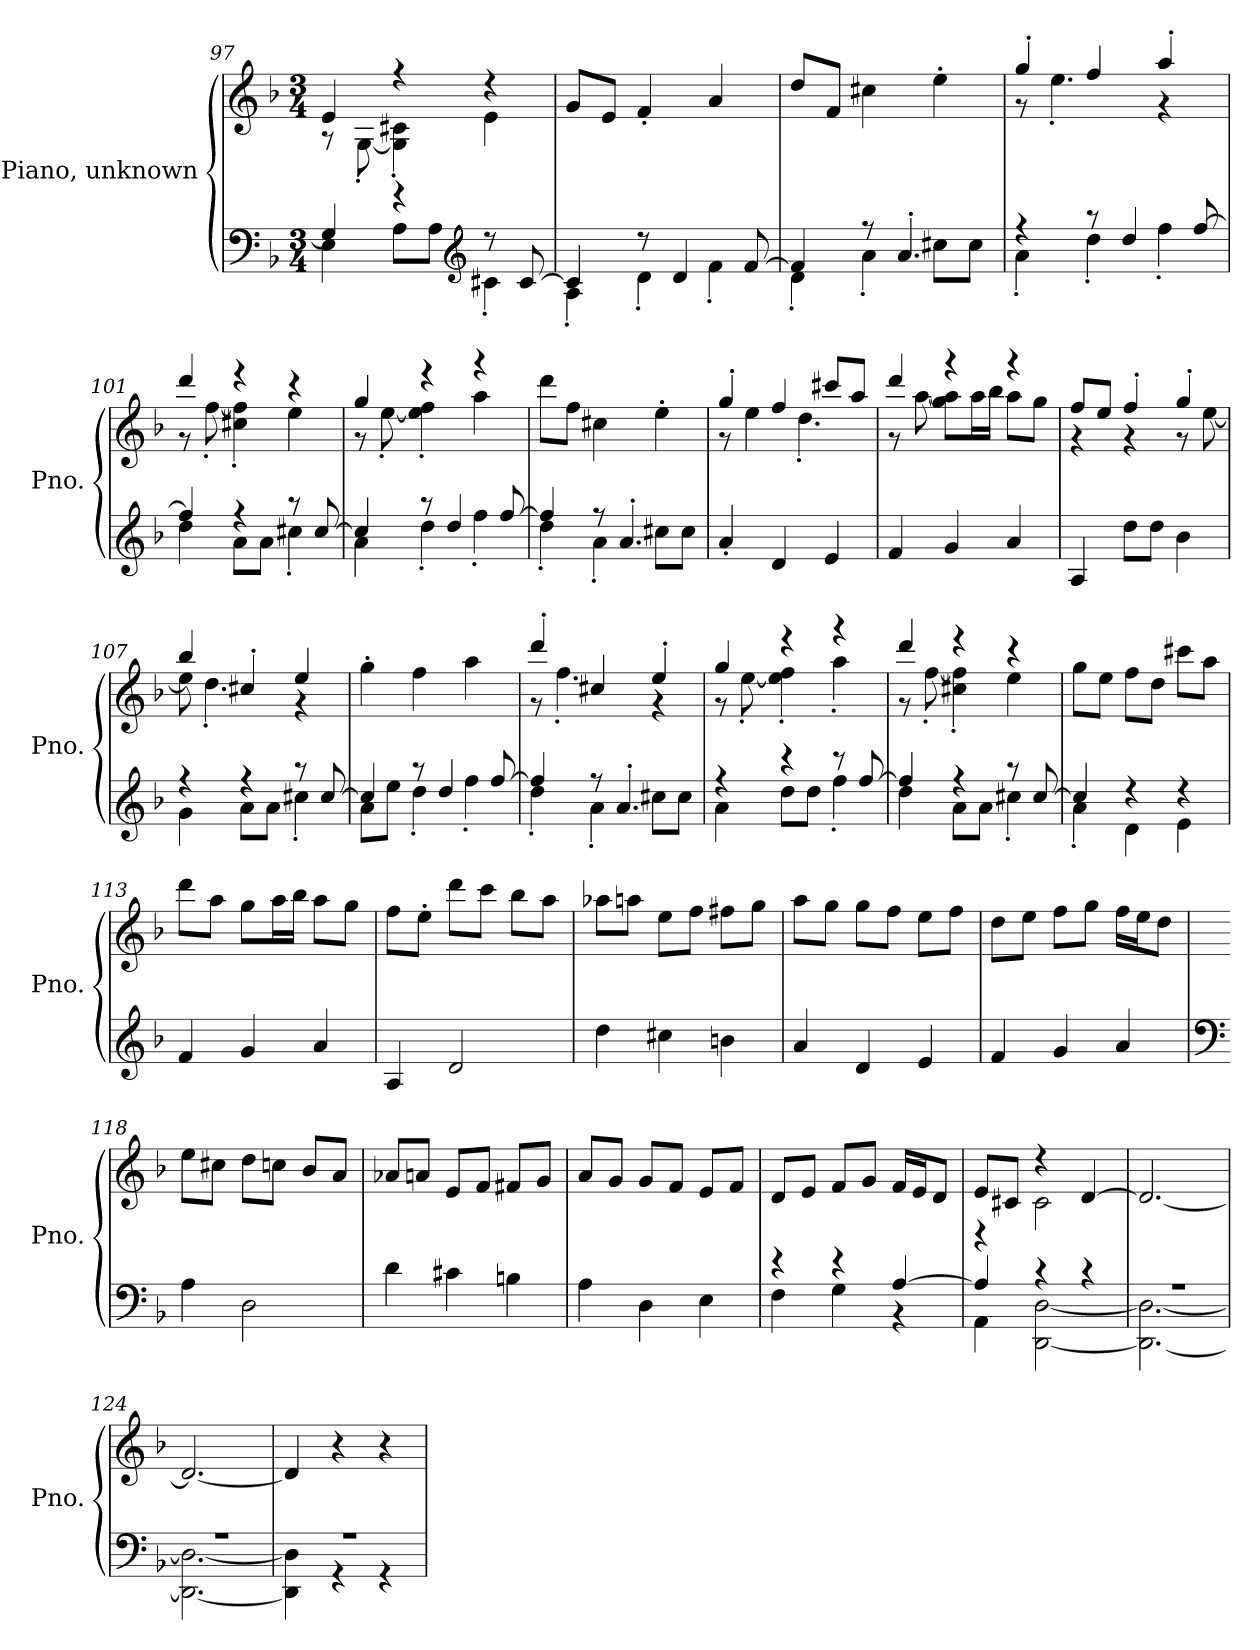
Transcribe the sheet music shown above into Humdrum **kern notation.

**kern	**kern
*part1	*part1
*staff2	*staff1
*I"Piano, unknown	*
*I'Pno.	*
!!LO:LB:g=z
*clefF4	*clefG2
*k[b-]	*k[b-]
*M3/4	*M3/4
=97	=97
*^	*^
4G/]	4E\	4e/	8r
.	.	.	[8G'\
4r	8A\L	4r	4G\]' 4c#X\'
.	8A\J	.	.
*clefG2	*	*	*
8r	4c#X'\	4r	4e\
[8c#/	.	.	.
*	*	*v	*v
=98	=98	=98
4c#/]	4A'\	8g/L
.	.	8e/J
8r	4d'\	4f'/
4d/	.	.
.	4f'\	4a/
[8f/	.	.
=99	=99	=99
4f/]	4d'\	8dd/L
.	.	8f/J
8r	4a'\	4cc#X\
4.a'/	.	.
.	8cc#X\L	4ee'\
.	8cc#\J	.
=100	=100	=100
*	*	*^
4r	4a'\	4gg'/	8r
.	.	.	4.ee'\
8r	4dd'\	4ff/	.
4dd/	.	.	.
.	4ff'\	4aa'/	4r
[8ff/	.	.	.
=101	=101	=101	=101
4ff/]	4dd\	4ddd/	8r
.	.	.	[8ff'\
4r	8a\L	4r	4cc#X\' 4ff\]'
.	8a\J	.	.
8r	4cc#X'\	4r	4ee\
[8cc#/	.	.	.
!!LO:LB:g=z	!!
=102	=102	=102	=102
4cc#/]	4a\	4gg/	8r
.	.	.	[8ee'\
8r	4dd'\	4r	4ee\]' 4ff\'
4dd/	.	.	.
.	4ff'\	4r	4aa\
[8ff/	.	.	.
*	*	*v	*v
=103	=103	=103
4ff/]	4dd'\	8ddd\L
.	.	8ff\J
8r	4a'\	4cc#X\
4.a'/	.	.
.	8cc#X\L	4ee'\
.	8cc#\J	.
*v	*v	*
=104	=104
*	*^
4a'/	4gg'/	8r
.	.	4ee\
4d/	4ff/	.
.	.	4.dd'\
4e/	8ccc#X/L	.
.	8aa/J	.
=105	=105	=105
4f/	4ddd/	8r
.	.	[8aa\
4g/	4r	8gg\ 8aa\]L
.	.	16aa\L
.	.	16bb-\JJ
4a/	4r	8aa\L
.	.	8gg\J
=106	=106	=106
4A/	8ff/L	4r
.	8ee/J	.
8dd\L	4ff'/	4r
8dd\J	.	.
4b-\	4gg'/	8r
.	.	[8ee\
!!LO:LB:g=z	!!
=107	=107	=107
*^	*	*
4r	4g\	4bb-/	8ee\]
.	.	.	4.dd'\
4r	8a\L	4cc#X'/	.
.	8a\J	.	.
8r	4cc#X'\	4ee/	4r
[8cc#/	.	.	.
*	*	*v	*v
=108	=108	=108
4cc#/]	8a\L	4gg'\
.	8ee\J	.
8r	4dd'\	4ff\
4dd/	.	.
.	4ff'\	4aa\
[8ff/	.	.
=109	=109	=109
*	*	*^
4ff/]	4dd'\	4ddd'/	8r
.	.	.	4.ff'\
8r	4a'\	4cc#X/	.
4.a'/	.	.	.
.	8cc#X\L	4ee'/	4r
.	8cc#\J	.	.
=110	=110	=110	=110
4r	4a\	4gg/	8r
.	.	.	[8ee'\
4r	8dd\L	4r	4ee\]' 4ff\'
.	8dd\J	.	.
8r	4ff'\	4r	4aa'\
[8ff/	.	.	.
=111	=111	=111	=111
4ff/]	4dd\	4ddd/	8r
.	.	.	[8ff'\
4r	8a\L	4r	4cc#X\' 4ff\]'
.	8a\J	.	.
8r	4cc#X'\	4r	4ee\
[8cc#/	.	.	.
*	*	*v	*v
!!LO:LB:g=z
=112	=112	=112
4cc#/]	4a'\	8gg\L
.	.	8ee\J
4r	4d\	8ff\L
.	.	8dd\J
4r	4e\	8ccc#X\L
.	.	8aa\J
*v	*v	*
=113	=113
4f/	8ddd\L
.	8aa\J
4g/	8gg\L
.	16aa\L
.	16bb-\JJ
4a/	8aa\L
.	8gg\J
=114	=114
4A/	8ff\L
.	8ee'\J
2d/	8ddd\L
.	8ccc\J
.	8bb-\L
.	8aa\J
=115	=115
4dd\	8aa-X\L
.	8aan\J
4cc#X\	8ee\L
.	8ff\J
4bn\	8ff#X\L
.	8gg\J
=116	=116
4a/	8aa\L
.	8gg\J
4d/	8gg\L
.	8ff\J
4e/	8ee\L
.	8ff\J
!!LO:LB:g=z
=117	=117
4f/	8dd\L
.	8ee\J
4g/	8ff\L
.	8gg\J
4a/	16ff\LL
.	16ee\J
.	8dd\J
=118	=118
*clefF4	*
4A\	8ee\L
.	8cc#X\J
2D\	8dd\L
.	8ccn\J
.	8b-/L
.	8a/J
=119	=119
4d\	8a-X/L
.	8an/J
4c#X\	8e/L
.	8f/J
4Bn\	8f#X/L
.	8g/J
=120	=120
4A\	8a/L
.	8g/J
4D\	8g/L
.	8f/J
4E\	8e/L
.	8f/J
=121	=121
*^	*
4r	4F\	8d/L
.	.	8e/J
4r	4G\	8f/L
.	.	8g/J
[4A/	4r	16f/LL
.	.	16e/J
.	.	8d/J
!!LO:PB:g=z
=122	=122	=122
*	*	*^
4A/]	4AA\	8e/L	4r
.	.	8c#X/J	.
4r	[2DD\ [2D\	4r	2c#\
4r	.	[4d/	.
*	*	*v	*v
=123	=123	=123
2.r	2.DD\_ 2.D\_	2.d/_
=124	=124	=124
2.r	2.DD\_ 2.D\_	2.d/_
=125	=125	=125
2.r	4DD\] 4D\]	4d/]
.	4r	4r
.	4r	4r
*v	*v	*
=	=
*-	*-
